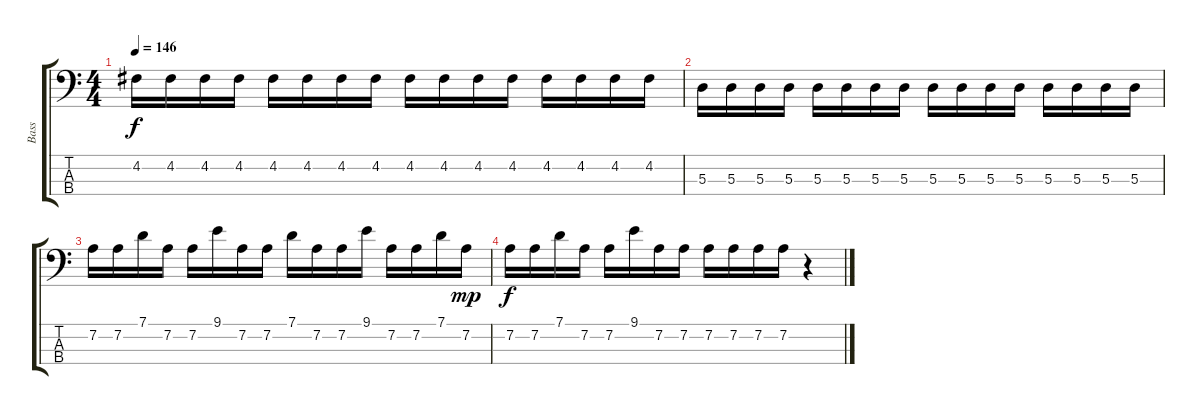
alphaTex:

\track ("Bass" "Bass") {instrument electricbasspick}
\staff {score tabs}
\tuning (G2 D2 A1 E1) {hide}
\ts (4 4)
\tempo 146
\clef f4
\ks c
4.2.16{dy f} 4.2.16 4.2.16 4.2.16 4.2.16 4.2.16 4.2.16 4.2.16 4.2.16 4.2.16 4.2.16 4.2.16 4.2.16 4.2.16 4.2.16 4.2.16 |
5.3.16 5.3.16 5.3.16 5.3.16 5.3.16 5.3.16 5.3.16 5.3.16 5.3.16 5.3.16 5.3.16 5.3.16 5.3.16 5.3.16 5.3.16 5.3.16 |
7.2.16 7.2.16 7.1.16 7.2.16 7.2.16 9.1.16 7.2.16 7.2.16 7.1.16 7.2.16 7.2.16 9.1.16 7.2.16 7.2.16 7.1.16 7.2.16{dy mp} |
7.2.16{dy f} 7.2.16 7.1.16 7.2.16 7.2.16 9.1.16 7.2.16 7.2.16 7.2.16 7.2.16 7.2.16 7.2.16 r.4
